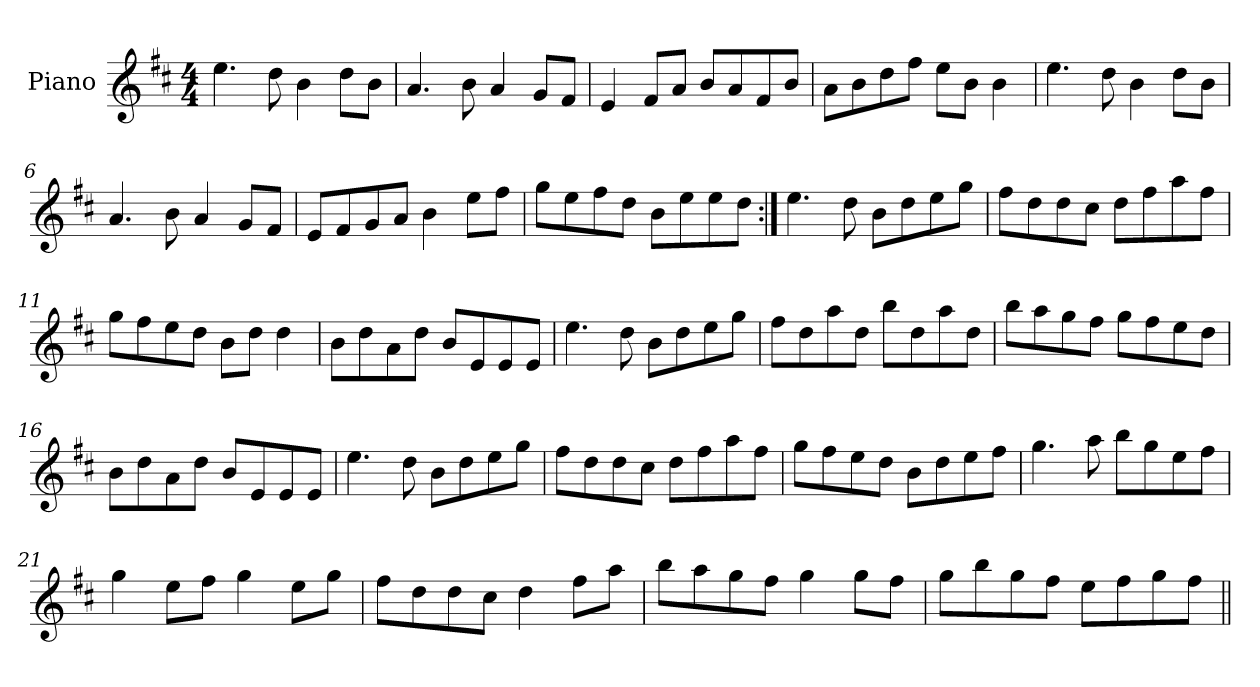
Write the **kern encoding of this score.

**kern
*part1
*staff1
*I"Piano
*I'Pno
*clefG2
*k[f#c#]
*E:dor
*M4/4
=1
4.ee\
8dd\
4b\
8dd\L
8b\J
=2
4.a/
8b\
4a/
8g/L
8f#/J
=3
4e/
8f#/L
8a/J
8b/L
8a/
8f#/
8b/J
=4
8a\L
8b\
8dd\
8ff#\J
8ee\L
8b\J
4b\
!!LO:LB:g=z
=5
4.ee\
8dd\
4b\
8dd\L
8b\J
=6
4.a/
8b\
4a/
8g/L
8f#/J
=7
8e/L
8f#/
8g/
8a/J
4b\
8ee\L
8ff#\J
=8
8gg\L
8ee\
8ff#\
8dd\J
8b\L
8ee\
8ee\
8dd\J
!!LO:LB:g=z
=9:|!
4.ee\
8dd\
8b\L
8dd\
8ee\
8gg\J
=10
8ff#\L
8dd\
8dd\
8cc#\J
8dd\L
8ff#\
8aa\
8ff#\J
=11
8gg\L
8ff#\
8ee\
8dd\J
8b\L
8dd\J
4dd\
=12
8b\L
8dd\
8a\
8dd\J
8b/L
8e/
8e/
8e/J
!!LO:LB:g=z
=13
4.ee\
8dd\
8b\L
8dd\
8ee\
8gg\J
=14
8ff#\L
8dd\
8aa\
8dd\J
8bb\L
8dd\
8aa\
8dd\J
=15
8bb\L
8aa\
8gg\
8ff#\J
8gg\L
8ff#\
8ee\
8dd\J
=16
8b\L
8dd\
8a\
8dd\J
8b/L
8e/
8e/
8e/J
!!LO:LB:g=z
=17
4.ee\
8dd\
8b\L
8dd\
8ee\
8gg\J
=18
8ff#\L
8dd\
8dd\
8cc#\J
8dd\L
8ff#\
8aa\
8ff#\J
=19
8gg\L
8ff#\
8ee\
8dd\J
8b\L
8dd\
8ee\
8ff#\J
=20
4.gg\
8aa\
8bb\L
8gg\
8ee\
8ff#\J
!!LO:LB:g=z
=21
4gg\
8ee\L
8ff#\J
4gg\
8ee\L
8gg\J
=22
8ff#\L
8dd\
8dd\
8cc#\J
4dd\
8ff#\L
8aa\J
=23
8bb\L
8aa\
8gg\
8ff#\J
4gg\
8gg\L
8ff#\J
=24
8gg\L
8bb\
8gg\
8ff#\J
8ee\L
8ff#\
8gg\
8ff#\J
=||
*-
